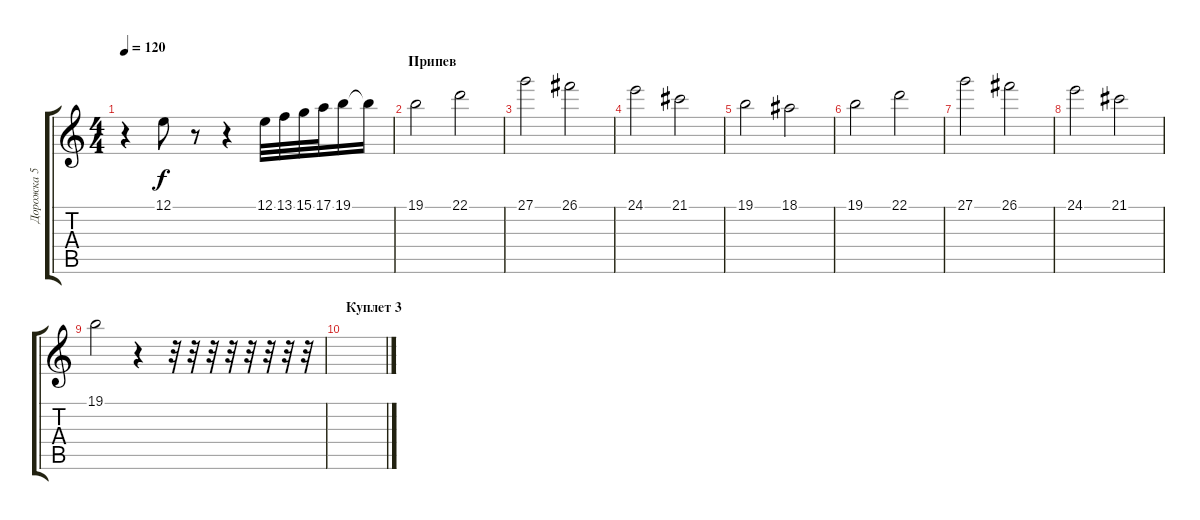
\track ("Дорожка 5" "Дорожка 5") {instrument panflute}
\staff {score tabs}
\tuning (E4 B3 G3 D3 A2 E2) {hide}
\ts (4 4)
\tempo 120
\clef g2
\ks c
r.4{dy f} 12.1.8 r.8 r.4 12.1.32 13.1.32 15.1.32 17.1.32 19.1.16 19.1{t}.16 |
\section ("" "Припев")
19.1.2{volume 16} 22.1.2 |
27.1.2 26.1.2 |
24.1.2 21.1.2 |
19.1.2 18.1.2 |
19.1.2 22.1.2 |
27.1.2 26.1.2 |
24.1.2 21.1.2 |
19.1.2 r.4 r.32 r.32 r.32 r.32 r.32 r.32 r.32 r.32 |
\section ("" "Куплет 3")
